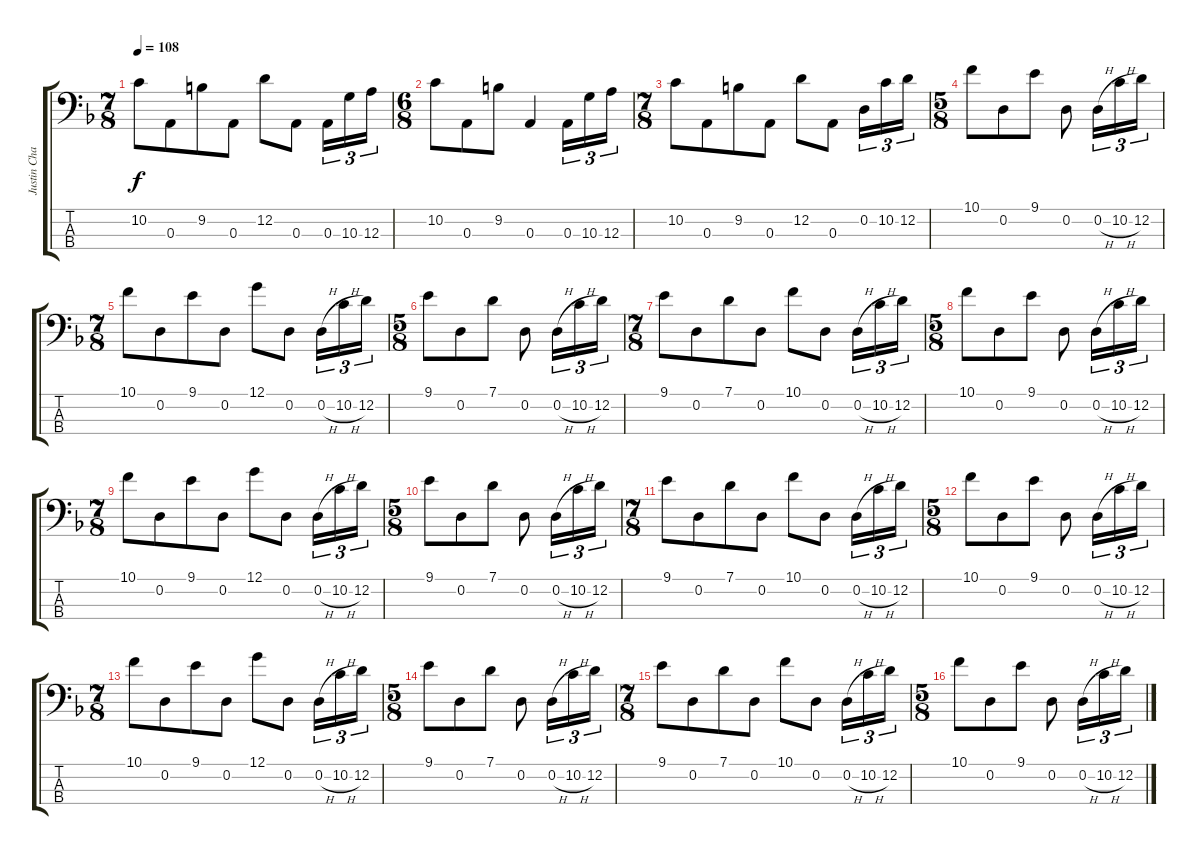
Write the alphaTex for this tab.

\track ("Justin Chancellor" "Justin Cha") {mute instrument electricbasspick}
\staff {score tabs}
\tuning (G2 D2 A1 D1) {hide}
\ts (7 8)
\tempo 108
\clef f4
\ks dminor
10.2.8{dy f} 0.3.8 9.2.8 0.3.8 12.2.8 0.3.8 0.3.16{tu (3 2)} 10.3.16{tu (3 2)} 12.3.16{tu (3 2)} |
\ts (6 8)
10.2.8 0.3.8 9.2.8 0.3.4 0.3.16{tu (3 2)} 10.3.16{tu (3 2)} 12.3.16{tu (3 2)} |
\ts (7 8)
10.2.8 0.3.8 9.2.8 0.3.8 12.2.8 0.3.8 0.2.16{tu (3 2)} 10.2.16{tu (3 2)} 12.2.16{tu (3 2)} |
\ts (5 8)
10.1.8 0.2.8 9.1.8 0.2.8 0.2{h}.16{tu (3 2)} 10.2{h}.16{tu (3 2)} 12.2.16{tu (3 2)} |
\ts (7 8)
10.1.8 0.2.8 9.1.8 0.2.8 12.1.8 0.2.8 0.2{h}.16{tu (3 2)} 10.2{h}.16{tu (3 2)} 12.2.16{tu (3 2)} |
\ts (5 8)
9.1.8 0.2.8 7.1.8 0.2.8 0.2{h}.16{tu (3 2)} 10.2{h}.16{tu (3 2)} 12.2.16{tu (3 2)} |
\ts (7 8)
9.1.8 0.2.8 7.1.8 0.2.8 10.1.8 0.2.8 0.2{h}.16{tu (3 2)} 10.2{h}.16{tu (3 2)} 12.2.16{tu (3 2)} |
\ts (5 8)
10.1.8 0.2.8 9.1.8 0.2.8 0.2{h}.16{tu (3 2)} 10.2{h}.16{tu (3 2)} 12.2.16{tu (3 2)} |
\ts (7 8)
10.1.8 0.2.8 9.1.8 0.2.8 12.1.8 0.2.8 0.2{h}.16{tu (3 2)} 10.2{h}.16{tu (3 2)} 12.2.16{tu (3 2)} |
\ts (5 8)
9.1.8 0.2.8 7.1.8 0.2.8 0.2{h}.16{tu (3 2)} 10.2{h}.16{tu (3 2)} 12.2.16{tu (3 2)} |
\ts (7 8)
9.1.8 0.2.8 7.1.8 0.2.8 10.1.8 0.2.8 0.2{h}.16{tu (3 2)} 10.2{h}.16{tu (3 2)} 12.2.16{tu (3 2)} |
\ts (5 8)
10.1.8 0.2.8 9.1.8 0.2.8 0.2{h}.16{tu (3 2)} 10.2{h}.16{tu (3 2)} 12.2.16{tu (3 2)} |
\ts (7 8)
10.1.8 0.2.8 9.1.8 0.2.8 12.1.8 0.2.8 0.2{h}.16{tu (3 2)} 10.2{h}.16{tu (3 2)} 12.2.16{tu (3 2)} |
\ts (5 8)
9.1.8 0.2.8 7.1.8 0.2.8 0.2{h}.16{tu (3 2)} 10.2{h}.16{tu (3 2)} 12.2.16{tu (3 2)} |
\ts (7 8)
9.1.8 0.2.8 7.1.8 0.2.8 10.1.8 0.2.8 0.2{h}.16{tu (3 2)} 10.2{h}.16{tu (3 2)} 12.2.16{tu (3 2)} |
\ts (5 8)
10.1.8 0.2.8 9.1.8 0.2.8 0.2{h}.16{tu (3 2)} 10.2{h}.16{tu (3 2)} 12.2.16{tu (3 2)}
